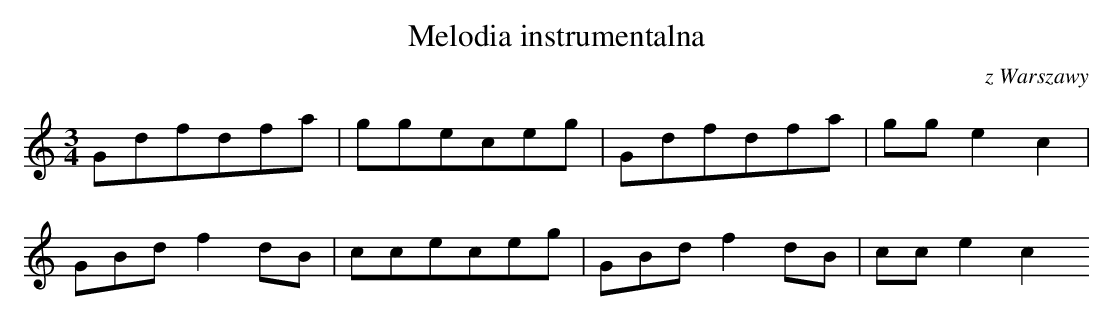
X:1
T: Melodia instrumentalna
O: z Warszawy
M: 3/4
L: 1/8
K: C
Gdfdfa | ggeceg | Gdfdfa | gge2c2 |
GBdf2dB | cceceg | GBdf2dB | cce2c2
